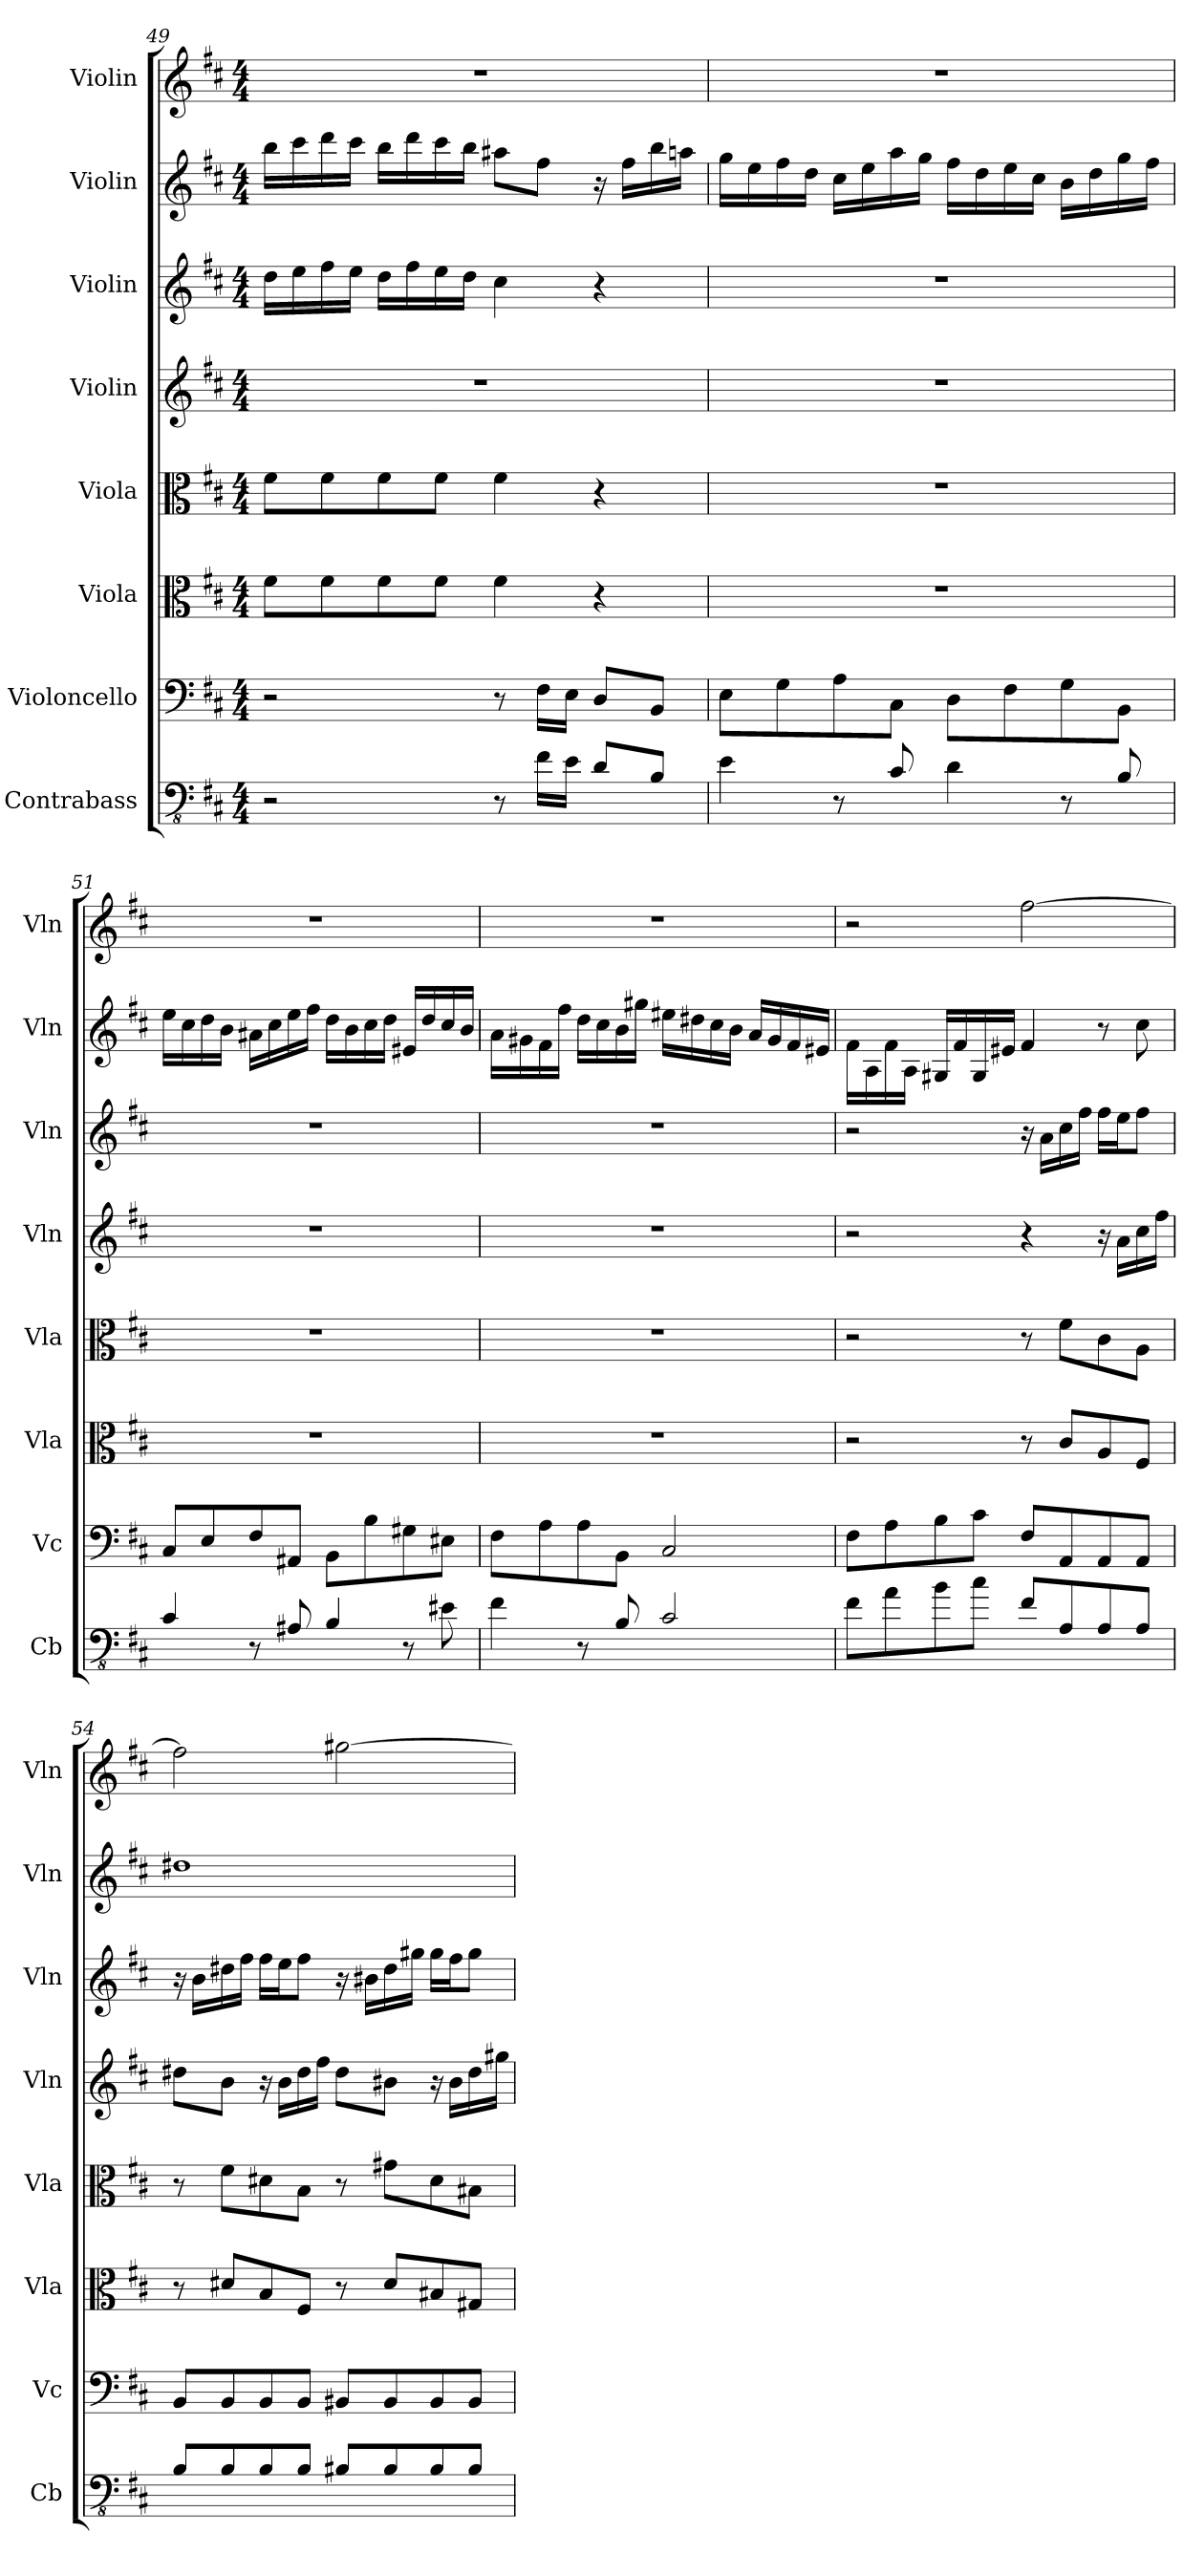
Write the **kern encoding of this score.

**kern	**kern	**kern	**kern	**kern	**kern	**kern	**kern
*part8	*part7	*part6	*part5	*part4	*part3	*part2	*part1
*staff8	*staff7	*staff6	*staff5	*staff4	*staff3	*staff2	*staff1
*I"Contrabass	*I"Violoncello	*I"Viola	*I"Viola	*I"Violin	*I"Violin	*I"Violin	*I"Violin
*I'Cb	*I'Vc	*I'Vla	*I'Vla	*I'Vln	*I'Vln	*I'Vln	*I'Vln
*clefFv4	*clefF4	*clefC3	*clefC3	*clefG2	*clefG2	*clefG2	*clefG2
*ITrd7c12	*	*	*	*	*	*	*
*k[f#c#]	*k[f#c#]	*k[f#c#]	*k[f#c#]	*k[f#c#]	*k[f#c#]	*k[f#c#]	*k[f#c#]
*M4/4	*M4/4	*M4/4	*M4/4	*M4/4	*M4/4	*M4/4	*M4/4
=49	=49	=49	=49	=49	=49	=49	=49
2r	2r	8f#\L	8f#\L	1r	16dd\LL	16bb\LL	1r
.	.	.	.	.	16ee\	16ccc#\	.
.	.	8f#\	8f#\	.	16ff#\	16ddd\	.
.	.	.	.	.	16ee\JJ	16ccc#\JJ	.
.	.	8f#\	8f#\	.	16dd\LL	16bb\LL	.
.	.	.	.	.	16ff#\	16ddd\	.
.	.	8f#\J	8f#\J	.	16ee\	16ccc#\	.
.	.	.	.	.	16dd\JJ	16bb\JJ	.
8r	8r	4f#\	4f#\	.	4cc#\	8aa#X\L	.
16FF#\LL	16F#\LL	.	.	.	.	8ff#\J	.
16EE\JJ	16E\JJ	.	.	.	.	.	.
8DD/L	8D/L	4r	4r	.	4r	16r	.
.	.	.	.	.	.	16ff#\LL	.
8BBB/J	8BB/J	.	.	.	.	16bb\	.
.	.	.	.	.	.	16aan\JJ	.
!!LO:PB:g=z
=50	=50	=50	=50	=50	=50	=50	=50
4EE\	8E\L	1r	1r	1r	1r	16gg\LL	1r
.	.	.	.	.	.	16ee\	.
.	8G\	.	.	.	.	16ff#\	.
.	.	.	.	.	.	16dd\JJ	.
8r	8A\	.	.	.	.	16cc#\LL	.
.	.	.	.	.	.	16ee\	.
8CC#/	8C#\J	.	.	.	.	16aa\	.
.	.	.	.	.	.	16gg\JJ	.
4DD\	8D\L	.	.	.	.	16ff#\LL	.
.	.	.	.	.	.	16dd\	.
.	8F#\	.	.	.	.	16ee\	.
.	.	.	.	.	.	16cc#\JJ	.
8r	8G\	.	.	.	.	16b\LL	.
.	.	.	.	.	.	16dd\	.
8BBB/	8BB\J	.	.	.	.	16gg\	.
.	.	.	.	.	.	16ff#\JJ	.
=51	=51	=51	=51	=51	=51	=51	=51
4CC#/	8C#/L	1r	1r	1r	1r	16ee\LL	1r
.	.	.	.	.	.	16cc#\	.
.	8E/	.	.	.	.	16dd\	.
.	.	.	.	.	.	16b\JJ	.
8r	8F#/	.	.	.	.	16a#X\LL	.
.	.	.	.	.	.	16cc#\	.
8AAA#X/	8AA#X/J	.	.	.	.	16ee\	.
.	.	.	.	.	.	16ff#\JJ	.
4BBB/	8BB\L	.	.	.	.	16dd\LL	.
.	.	.	.	.	.	16b\	.
.	8B\	.	.	.	.	16cc#\	.
.	.	.	.	.	.	16dd\JJ	.
8r	8G#X\	.	.	.	.	16e#X/LL	.
.	.	.	.	.	.	16dd/	.
8EE#X\	8E#X\J	.	.	.	.	16cc#/	.
.	.	.	.	.	.	16b/JJ	.
!!LO:PB:g=z
=52	=52	=52	=52	=52	=52	=52	=52
4FF#\	8F#\L	1r	1r	1r	1r	16a\LL	1r
.	.	.	.	.	.	16g#X\	.
.	8A\	.	.	.	.	16f#\	.
.	.	.	.	.	.	16ff#\JJ	.
8r	8A\	.	.	.	.	16dd\LL	.
.	.	.	.	.	.	16cc#\	.
8BBB/	8BB\J	.	.	.	.	16b\	.
.	.	.	.	.	.	16gg#X\JJ	.
2CC#/	2C#/	.	.	.	.	16ee#X\LL	.
.	.	.	.	.	.	16dd#X\	.
.	.	.	.	.	.	16cc#\	.
.	.	.	.	.	.	16b\JJ	.
.	.	.	.	.	.	16a/LL	.
.	.	.	.	.	.	16g#/	.
.	.	.	.	.	.	16f#/	.
.	.	.	.	.	.	16e#X/JJ	.
=53	=53	=53	=53	=53	=53	=53	=53
8FF#\L	8F#\L	2r	2r	2r	2r	16f#\LL	2r
.	.	.	.	.	.	16A\	.
8AA\	8A\	.	.	.	.	16f#\	.
.	.	.	.	.	.	16A\JJ	.
8BB\	8B\	.	.	.	.	16G#X/LL	.
.	.	.	.	.	.	16f#/	.
8C#\J	8c#\J	.	.	.	.	16G#/	.
.	.	.	.	.	.	16e#X/JJ	.
8FF#/L	8F#/L	8r	8r	4r	16r	4f#/	[2ff#\
.	.	.	.	.	16a\LL	.	.
8AAA/	8AA/	8c#/L	8f#\L	.	16cc#\	.	.
.	.	.	.	.	16ff#\JJ	.	.
8AAA/	8AA/	8A/	8c#\	16r	16ff#\LL	8r	.
.	.	.	.	16a\LL	16ee\J	.	.
8AAA/J	8AA/J	8F#/J	8A\J	16cc#\	8ff#\J	8cc#\	.
.	.	.	.	16ff#\JJ	.	.	.
!!LO:PB:g=z
=54	=54	=54	=54	=54	=54	=54	=54
8BBB/L	8BB/L	8r	8r	8dd#X\L	16r	1dd#X	2ff#\]
.	.	.	.	.	16b\LL	.	.
8BBB/	8BB/	8d#X/L	8f#\L	8b\J	16dd#X\	.	.
.	.	.	.	.	16ff#\JJ	.	.
8BBB/	8BB/	8B/	8d#X\	16r	16ff#\LL	.	.
.	.	.	.	16b\LL	16ee\J	.	.
8BBB/J	8BB/J	8F#/J	8B\J	16dd#\	8ff#\J	.	.
.	.	.	.	16ff#\JJ	.	.	.
8BBB#X/L	8BB#X/L	8r	8r	8dd#\L	16r	.	[2gg#X\
.	.	.	.	.	16b#X\LL	.	.
8BBB#/	8BB#/	8d#/L	8g#X\L	8b#X\J	16dd#\	.	.
.	.	.	.	.	16gg#X\JJ	.	.
8BBB#/	8BB#/	8B#X/	8d#\	16r	16gg#\LL	.	.
.	.	.	.	16b#\LL	16ff#\J	.	.
8BBB#/J	8BB#/J	8G#X/J	8B#X\J	16dd#\	8gg#\J	.	.
.	.	.	.	16gg#X\JJ	.	.	.
=	=	=	=	=	=	=	=
*-	*-	*-	*-	*-	*-	*-	*-
